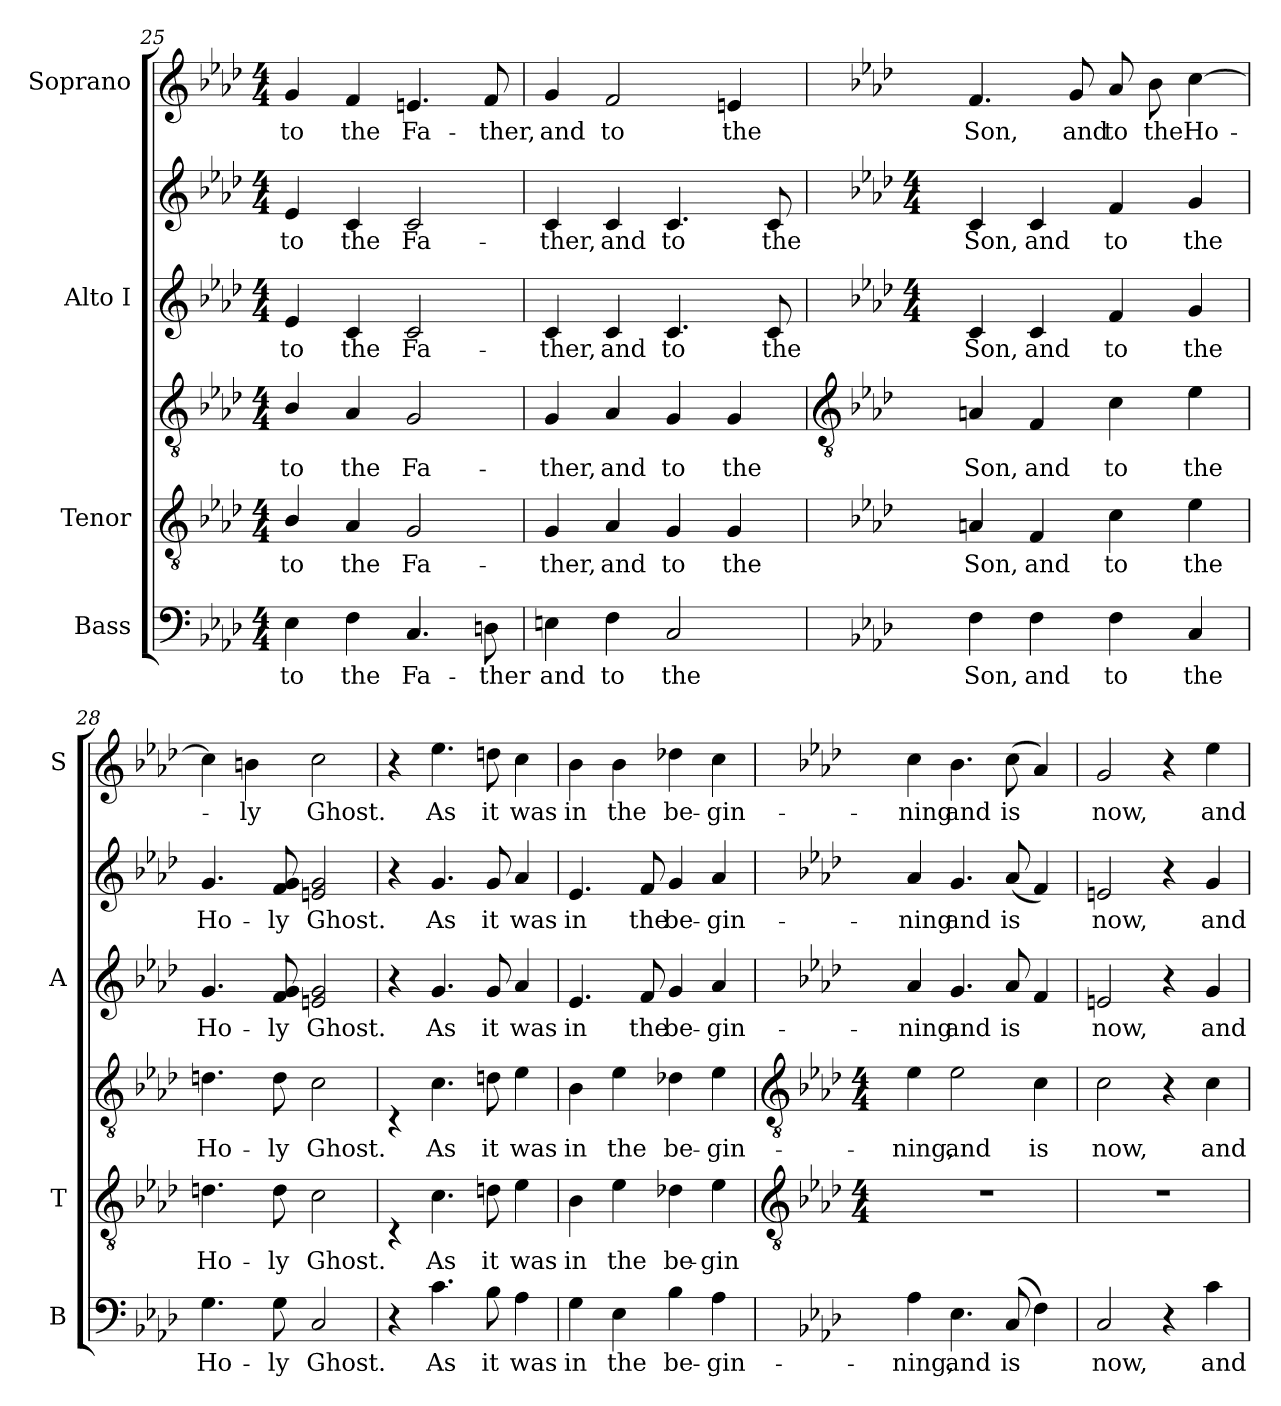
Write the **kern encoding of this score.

**kern	**text	**kern	**text	**kern	**text	**kern	**text	**kern	**text	**kern	**text
*part4	*part4	*part3	*part3	*part3	*part3	*part2	*part2	*part2	*part2	*part1	*part1
*staff6	*staff6	*staff5	*staff5	*staff4	*staff4	*staff3	*staff3	*staff2	*staff2	*staff1	*staff1
*I"Bass	*	*I"Tenor	*	*	*	*I"Alto I	*	*	*	*I"Soprano	*
*I'B	*	*I'T	*	*	*	*I'A	*	*	*	*I'S	*
*clefF4	*	*clefGv2	*	*clefGv2	*	*clefG2	*	*clefG2	*	*clefG2	*
*k[b-e-a-d-]	*	*k[b-e-a-d-]	*	*k[b-e-a-d-]	*	*k[b-e-a-d-]	*	*k[b-e-a-d-]	*	*k[b-e-a-d-]	*
*A-:	*	*A-:	*	*A-:	*	*A-:	*	*A-:	*	*A-:	*
*M4/4	*	*M4/4	*	*M4/4	*	*M4/4	*	*M4/4	*	*M4/4	*
=25	=25	=25	=25	=25	=25	=25	=25	=25	=25	=25	=25
!	!LO:LY:b	!	!LO:LY:b	!	!LO:LY:b	!	!LO:LY:b	!	!LO:LY:b	!	!LO:LY:b
4E-	to	4B-/	to	4B-/	to	4e-	-to	4e-	to	4g	to
!	!LO:LY:b	!	!LO:LY:b	!	!LO:LY:b	!	!LO:LY:b	!	!LO:LY:b	!	!LO:LY:b
4F	the	4A-	the	4A-	the	4c	the	4c	the	4f	the
!	!LO:LY:b	!	!LO:LY:b	!	!LO:LY:b	!	!LO:LY:b	!	!LO:LY:b	!	!LO:LY:b
4.C	Fa-	2G	Fa-	2G	Fa-	2c	Fa-	2c	Fa-	4.en	Fa-
!	!LO:LY:b	!	!	!	!	!	!	!	!	!	!LO:LY:b
8Dn	-ther	.	.	.	.	.	.	.	.	8f	-ther,
=26	=26	=26	=26	=26	=26	=26	=26	=26	=26	=26	=26
!	!LO:LY:b	!	!LO:LY:b	!	!LO:LY:b	!	!LO:LY:b	!	!LO:LY:b	!	!LO:LY:b
4En	and	4G	-ther,	4G	-ther,	4c	ther,	4c	-ther,	4g	and
!	!LO:LY:b	!	!LO:LY:b	!	!LO:LY:b	!	!LO:LY:b	!	!LO:LY:b	!	!LO:LY:b
4F	to	4A-	and	4A-	and	4c	and	4c	and	2f	to
!	!LO:LY:b	!	!LO:LY:b	!	!LO:LY:b	!	!LO:LY:b	!	!LO:LY:b	!	!
2C	the	4G	to	4G	to	4.c	to	4.c	to	.	.
!	!	!	!LO:LY:b	!	!LO:LY:b	!	!	!	!	!	!LO:LY:b
.	.	4G	the	4G	the	.	.	.	.	4en	the
!	!	!	!	!	!	!	!LO:LY:b	!	!LO:LY:b	!	!
.	.	.	.	.	.	8c	the	8c	the	.	.
!!LO:LB:g=z
=27	=27	=27	=27	=27	=27	=27	=27	=27	=27	=27	=27
*	*	*	*	*clefGv2	*	*	*	*	*	*	*
*	*	*	*	*	*	*k[b-e-a-d-]	*	*k[b-e-a-d-]	*	*	*
*	*	*	*	*	*	*A-:	*	*A-:	*	*	*
*	*	*	*	*	*	*M4/4	*	*M4/4	*	*	*
!	!LO:LY:b	!	!LO:LY:b	!	!LO:LY:b	!	!LO:LY:b	!	!LO:LY:b	!	!LO:LY:b
4F	Son,	4An	Son,	4An	Son,	4c	Son,	4c	Son,	4.f	Son,
!	!LO:LY:b	!	!LO:LY:b	!	!LO:LY:b	!	!LO:LY:b	!	!LO:LY:b	!	!
4F	and	4F	and	4F	and	4c	and	4c	and	.	.
!	!	!	!	!	!	!	!	!	!	!	!LO:LY:b
.	.	.	.	.	.	.	.	.	.	8g	and
!	!LO:LY:b	!	!LO:LY:b	!	!LO:LY:b	!	!LO:LY:b	!	!LO:LY:b	!	!LO:LY:b
4F	to	4c	to	4c	to	4f	to	4f	to	8a-	to
!	!	!	!	!	!	!	!	!	!	!	!LO:LY:b
.	.	.	.	.	.	.	.	.	.	8b-	the
!	!LO:LY:b	!	!LO:LY:b	!	!LO:LY:b	!	!LO:LY:b	!	!LO:LY:b	!	!LO:LY:b
4C	the	4e-	the	4e-	the	4g	the	4g	the	[4cc	Ho-
=28	=28	=28	=28	=28	=28	=28	=28	=28	=28	=28	=28
!	!LO:LY:b	!	!LO:LY:b	!	!LO:LY:b	!	!LO:LY:b	!	!LO:LY:b	!	!
4.G	Ho-	4.dn	Ho-	4.dn	Ho-	4.g	Ho-	4.g	Ho-	4cc]	.
!	!	!	!	!	!	!	!	!	!	!	!LO:LY:b
.	.	.	.	.	.	.	.	.	.	4bn	ly
!	!LO:LY:b	!	!LO:LY:b	!	!LO:LY:b	!	!LO:LY:b	!	!LO:LY:b	!	!
8G	-ly	8d	-ly	8d	-ly	8f 8g	-ly	8f 8g	-ly	.	.
!	!LO:LY:b	!	!LO:LY:b	!	!LO:LY:b	!	!LO:LY:b	!	!LO:LY:b	!	!LO:LY:b
2C	Ghost.	2c	Ghost.	2c	Ghost.	2en 2g	Ghost.	2en 2g	Ghost.	2cc	Ghost.
=29	=29	=29	=29	=29	=29	=29	=29	=29	=29	=29	=29
4r	.	4rBB	.	4rBB	.	4r	.	4r	.	4r	.
!	!LO:LY:b	!	!LO:LY:b	!	!LO:LY:b	!	!LO:LY:b	!	!LO:LY:b	!	!LO:LY:b
4.c	As	4.c	As	4.c	As	4.g	As	4.g	As	4.ee-	As
!	!LO:LY:b	!	!LO:LY:b	!	!LO:LY:b	!	!LO:LY:b	!	!LO:LY:b	!	!LO:LY:b
8B-	it	8dn	it	8dn	it	8g	it	8g	it	8ddn	it
!	!LO:LY:b	!	!LO:LY:b	!	!LO:LY:b	!	!LO:LY:b	!	!LO:LY:b	!	!LO:LY:b
4A-	was	4e-	was	4e-	was	4a-	was	4a-	was	4cc	was
=30	=30	=30	=30	=30	=30	=30	=30	=30	=30	=30	=30
!	!LO:LY:b	!	!LO:LY:b	!	!LO:LY:b	!	!LO:LY:b	!	!LO:LY:b	!	!LO:LY:b
4G	in	4B-	in	4B-	in	4.e-	in	4.e-	in	4b-	in
!	!LO:LY:b	!	!LO:LY:b	!	!LO:LY:b	!	!	!	!	!	!LO:LY:b
4E-	the	4e-	the	4e-	the	.	.	.	.	4b-	the
!	!	!	!	!	!	!	!LO:LY:b	!	!LO:LY:b	!	!
.	.	.	.	.	.	8f	the	8f	the	.	.
!	!LO:LY:b	!	!LO:LY:b	!	!LO:LY:b	!	!LO:LY:b	!	!LO:LY:b	!	!LO:LY:b
4B-	be-	4d-X	be-	4d-X	be-	4g	be-	4g	be-	4dd-X	be-
!	!LO:LY:b	!	!LO:LY:b	!	!LO:LY:b	!	!LO:LY:b	!	!LO:LY:b	!	!LO:LY:b
4A-	-gin-	4e-	-gin-	4e-	-gin-	4a-	-gin-	4a-	-gin-	4cc	-gin-
!!LO:LB:g=z
=31	=31	=31	=31	=31	=31	=31	=31	=31	=31	=31	=31
*	*	*clefGv2	*	*clefGv2	*	*	*	*	*	*	*
*	*	*k[b-e-a-d-]	*	*k[b-e-a-d-]	*	*	*	*	*	*	*
*	*	*A-:	*	*A-:	*	*	*	*	*	*	*
*	*	*M4/4	*	*M4/4	*	*	*	*	*	*	*
!	!LO:LY:b	!	!	!	!LO:LY:b	!	!LO:LY:b	!	!LO:LY:b	!	!LO:LY:b
4A-	-ning,	1r	.	4e-	-ning,	4a-	-ning	4a-	-ning	4cc	-ning
!	!LO:LY:b	!	!	!	!LO:LY:b	!	!LO:LY:b	!	!LO:LY:b	!	!LO:LY:b
4.E-	and	.	.	2e-	and	4.g	and	4.g	and	4.b-	and
!	!LO:LY:b	!	!	!	!	!	!LO:LY:b	!	!LO:LY:b	!	!LO:LY:b
(<8CL	is	.	.	.	.	8a-L	is	(<8a-L	is	(<8ccL	is
!	!	!	!	!	!LO:LY:b	!	!	!	!	!	!
4F)	.	.	.	4c	is	4f	.	4f)	.	4a-)	.
=32	=32	=32	=32	=32	=32	=32	=32	=32	=32	=32	=32
!	!LO:LY:b	!	!	!	!LO:LY:b	!	!LO:LY:b	!	!LO:LY:b	!	!LO:LY:b
2C	now,	1r	.	2c	now,	2en	now,	2en	now,	2g	now,
4r	.	.	.	4r	.	4r	.	4r	.	4r	.
!	!LO:LY:b	!	!	!	!LO:LY:b	!	!LO:LY:b	!	!LO:LY:b	!	!LO:LY:b
4c	and	.	.	4c	and	4g	and	4g	and	4ee-	and
=	=	=	=	=	=	=	=	=	=	=	=
*-	*-	*-	*-	*-	*-	*-	*-	*-	*-	*-	*-
